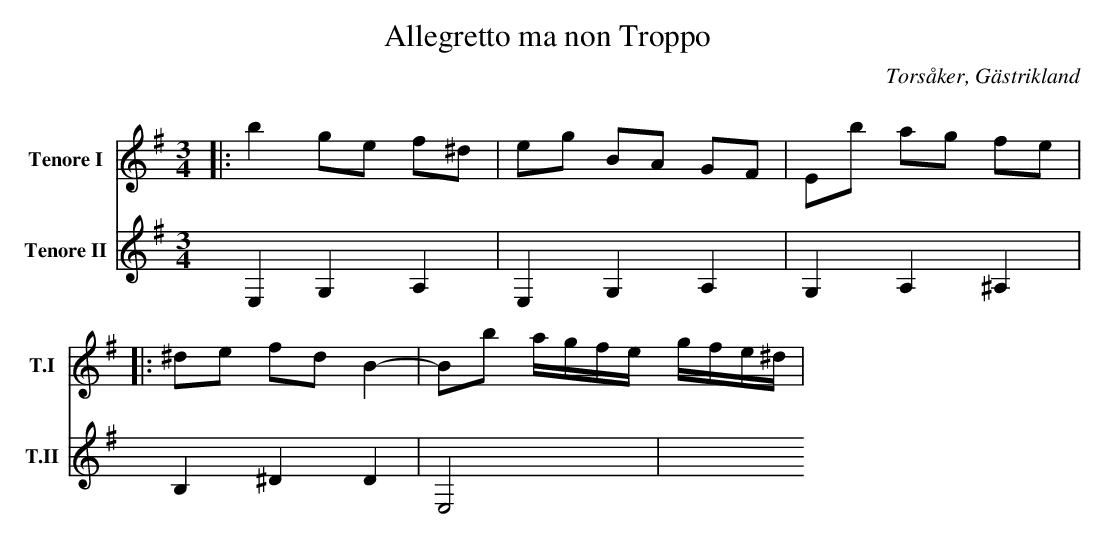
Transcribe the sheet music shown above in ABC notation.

X:1
T:Allegretto ma non Troppo
O:Torsåker, Gästrikland
Q: 112
M:3/4
L:1/16
%%score (T1 T2) (B1 B2)
V:T1           clef=treble  name="Tenore I"   snm="T.I"
V:T2           clef=treble  name="Tenore II"  snm="T.II"
K:G
|:[V:T1]  b4 g2e2 f2^d2 | e2g2 B2A2 G2F2 | E2b2 a2g2 f2e2 |
|:[V:T2]  E,4 G,4 A,4   | E,4  G,4  A,4  | G,4  A,4  ^A,4 |
  [V:T1]  ^d2e2 f2d2 B4-| B2b2 agfe gfe^d|
  [V:T2]  B,4   ^D4  D4 | E,8            |
